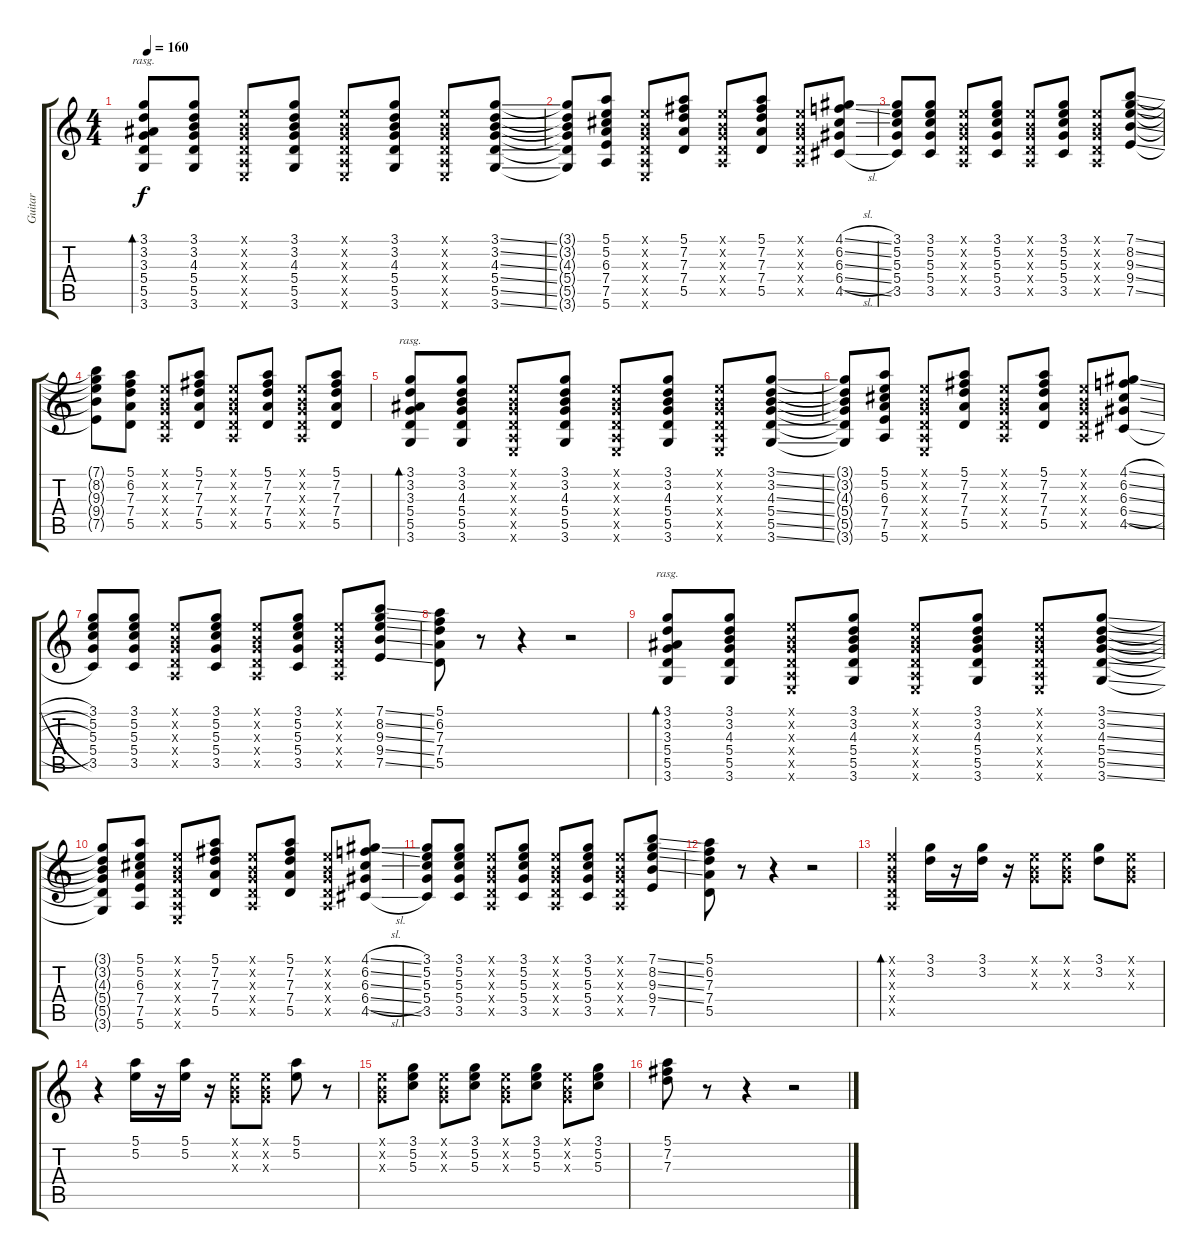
\track ("Guitar" "Guitar") {instrument electricguitarclean}
\staff {score tabs}
\tuning (E4 B3 G3 D3 A2 E2) {hide}
\ts (4 4)
\tempo 160
\clef g2
\ks c
(3.1 3.2 3.3 5.4 5.5 3.6).8{bd 480 rasg ii dy f} (3.1 3.2 4.3 5.4 5.5 3.6).8 (0.1{x} 0.2{x} 0.3{x} 0.4{x} 0.5{x} 0.6{x}).8 (3.1 3.2 4.3 5.4 5.5 3.6).8 (0.1{x} 0.2{x} 0.3{x} 0.4{x} 0.5{x} 0.6{x}).8 (3.1 3.2 4.3 5.4 5.5 3.6).8 (0.1{x} 0.2{x} 0.3{x} 0.4{x} 0.5{x} 0.6{x}).8 (3.1{ss} 3.2{ss} 4.3{ss} 5.4{ss} 5.5{ss} 3.6{ss}).8 |
(3.1{t} 3.2{t} 4.3{t} 5.4{t} 5.5{t} 3.6{t}).8 (5.1 5.2 6.3 7.4 7.5 5.6).8 (0.1{x} 0.2{x} 0.3{x} 0.4{x} 0.5{x} 0.6{x}).8 (5.1 7.2 7.3 7.4 5.5).8 (0.1{x} 0.2{x} 0.3{x} 0.4{x} 0.5{x}).8 (5.1 7.2 7.3 7.4 5.5).8 (0.1{x} 0.2{x} 0.3{x} 0.4{x} 0.5{x}).8 (4.1{sl} 6.2{sl} 6.3{sl} 6.4{sl} 4.5{sl}).8 |
(3.1 5.2 5.3 5.4 3.5).8 (3.1 5.2 5.3 5.4 3.5).8 (0.1{x} 0.2{x} 0.3{x} 0.4{x} 0.5{x}).8 (3.1 5.2 5.3 5.4 3.5).8 (0.1{x} 0.2{x} 0.3{x} 0.4{x} 0.5{x}).8 (3.1 5.2 5.3 5.4 3.5).8 (0.1{x} 0.2{x} 0.3{x} 0.4{x} 0.5{x}).8 (7.1{ss} 8.2{ss} 9.3{ss} 9.4{ss} 7.5{ss}).8 |
(7.1{t} 8.2{t} 9.3{t} 9.4{t} 7.5{t}).8 (5.1 6.2 7.3 7.4 5.5).8 (0.1{x} 0.2{x} 0.3{x} 0.4{x} 0.5{x}).8 (5.1 7.2 7.3 7.4 5.5).8 (0.1{x} 0.2{x} 0.3{x} 0.4{x} 0.5{x}).8 (5.1 7.2 7.3 7.4 5.5).8 (0.1{x} 0.2{x} 0.3{x} 0.4{x} 0.5{x}).8 (5.1 7.2 7.3 7.4 5.5).8 |
(3.1 3.2 3.3 5.4 5.5 3.6).8{bd 480 rasg ii} (3.1 3.2 4.3 5.4 5.5 3.6).8 (0.1{x} 0.2{x} 0.3{x} 0.4{x} 0.5{x} 0.6{x}).8 (3.1 3.2 4.3 5.4 5.5 3.6).8 (0.1{x} 0.2{x} 0.3{x} 0.4{x} 0.5{x} 0.6{x}).8 (3.1 3.2 4.3 5.4 5.5 3.6).8 (0.1{x} 0.2{x} 0.3{x} 0.4{x} 0.5{x} 0.6{x}).8 (3.1{ss} 3.2{ss} 4.3{ss} 5.4{ss} 5.5{ss} 3.6{ss}).8 |
(3.1{t} 3.2{t} 4.3{t} 5.4{t} 5.5{t} 3.6{t}).8 (5.1 5.2 6.3 7.4 7.5 5.6).8 (0.1{x} 0.2{x} 0.3{x} 0.4{x} 0.5{x} 0.6{x}).8 (5.1 7.2 7.3 7.4 5.5).8 (0.1{x} 0.2{x} 0.3{x} 0.4{x} 0.5{x}).8 (5.1 7.2 7.3 7.4 5.5).8 (0.1{x} 0.2{x} 0.3{x} 0.4{x} 0.5{x}).8 (4.1{sl} 6.2{sl} 6.3{sl} 6.4{sl} 4.5{sl}).8 |
(3.1 5.2 5.3 5.4 3.5).8 (3.1 5.2 5.3 5.4 3.5).8 (0.1{x} 0.2{x} 0.3{x} 0.4{x} 0.5{x}).8 (3.1 5.2 5.3 5.4 3.5).8 (0.1{x} 0.2{x} 0.3{x} 0.4{x} 0.5{x}).8 (3.1 5.2 5.3 5.4 3.5).8 (0.1{x} 0.2{x} 0.3{x} 0.4{x} 0.5{x}).8 (7.1{ss} 8.2{ss} 9.3{ss} 9.4{ss} 7.5{ss}).8 |
(5.1 6.2 7.3 7.4 5.5).8 r.8 r.4 r.2 |
(3.1 3.2 3.3 5.4 5.5 3.6).8{bd 480 rasg ii} (3.1 3.2 4.3 5.4 5.5 3.6).8 (0.1{x} 0.2{x} 0.3{x} 0.4{x} 0.5{x} 0.6{x}).8 (3.1 3.2 4.3 5.4 5.5 3.6).8 (0.1{x} 0.2{x} 0.3{x} 0.4{x} 0.5{x} 0.6{x}).8 (3.1 3.2 4.3 5.4 5.5 3.6).8 (0.1{x} 0.2{x} 0.3{x} 0.4{x} 0.5{x} 0.6{x}).8 (3.1{ss} 3.2{ss} 4.3{ss} 5.4{ss} 5.5{ss} 3.6{ss}).8 |
(3.1{t} 3.2{t} 4.3{t} 5.4{t} 5.5{t} 3.6{t}).8 (5.1 5.2 6.3 7.4 7.5 5.6).8 (0.1{x} 0.2{x} 0.3{x} 0.4{x} 0.5{x} 0.6{x}).8 (5.1 7.2 7.3 7.4 5.5).8 (0.1{x} 0.2{x} 0.3{x} 0.4{x} 0.5{x}).8 (5.1 7.2 7.3 7.4 5.5).8 (0.1{x} 0.2{x} 0.3{x} 0.4{x} 0.5{x}).8 (4.1{sl} 6.2{sl} 6.3{sl} 6.4{sl} 4.5{sl}).8 |
(3.1 5.2 5.3 5.4 3.5).8 (3.1 5.2 5.3 5.4 3.5).8 (0.1{x} 0.2{x} 0.3{x} 0.4{x} 0.5{x}).8 (3.1 5.2 5.3 5.4 3.5).8 (0.1{x} 0.2{x} 0.3{x} 0.4{x} 0.5{x}).8 (3.1 5.2 5.3 5.4 3.5).8 (0.1{x} 0.2{x} 0.3{x} 0.4{x} 0.5{x}).8 (7.1{ss} 8.2{ss} 9.3{ss} 9.4{ss} 7.5).8 |
(5.1 6.2 7.3 7.4 5.5).8 r.8 r.4 r.2 |
(0.1{x} 0.2{x} 0.3{x} 0.4{x} 0.5{x}).4{bd 480 volume 16} (3.1 3.2).16 r.16 (3.1 3.2).16 r.16 (0.1{x} 0.2{x} 0.3{x}).8 (0.1{x} 0.2{x} 0.3{x}).8 (3.1 3.2).8 (0.1{x} 0.2{x} 0.3{x}).8 |
r.4 (5.1 5.2).16 r.16 (5.1 5.2).16 r.16 (0.1{x} 0.2{x} 0.3{x}).8 (0.1{x} 0.2{x} 0.3{x}).8 (5.1 5.2).8 r.8 |
(0.1{x} 0.2{x} 0.3{x}).8{volume 16} (3.1 5.2 5.3).8 (0.1{x} 0.2{x} 0.3{x}).8 (3.1 5.2 5.3).8 (0.1{x} 0.2{x} 0.3{x}).8 (3.1 5.2 5.3).8 (0.1{x} 0.2{x} 0.3{x}).8 (3.1 5.2 5.3).8 |
(5.1 7.2 7.3).8 r.8 r.4 r.2
